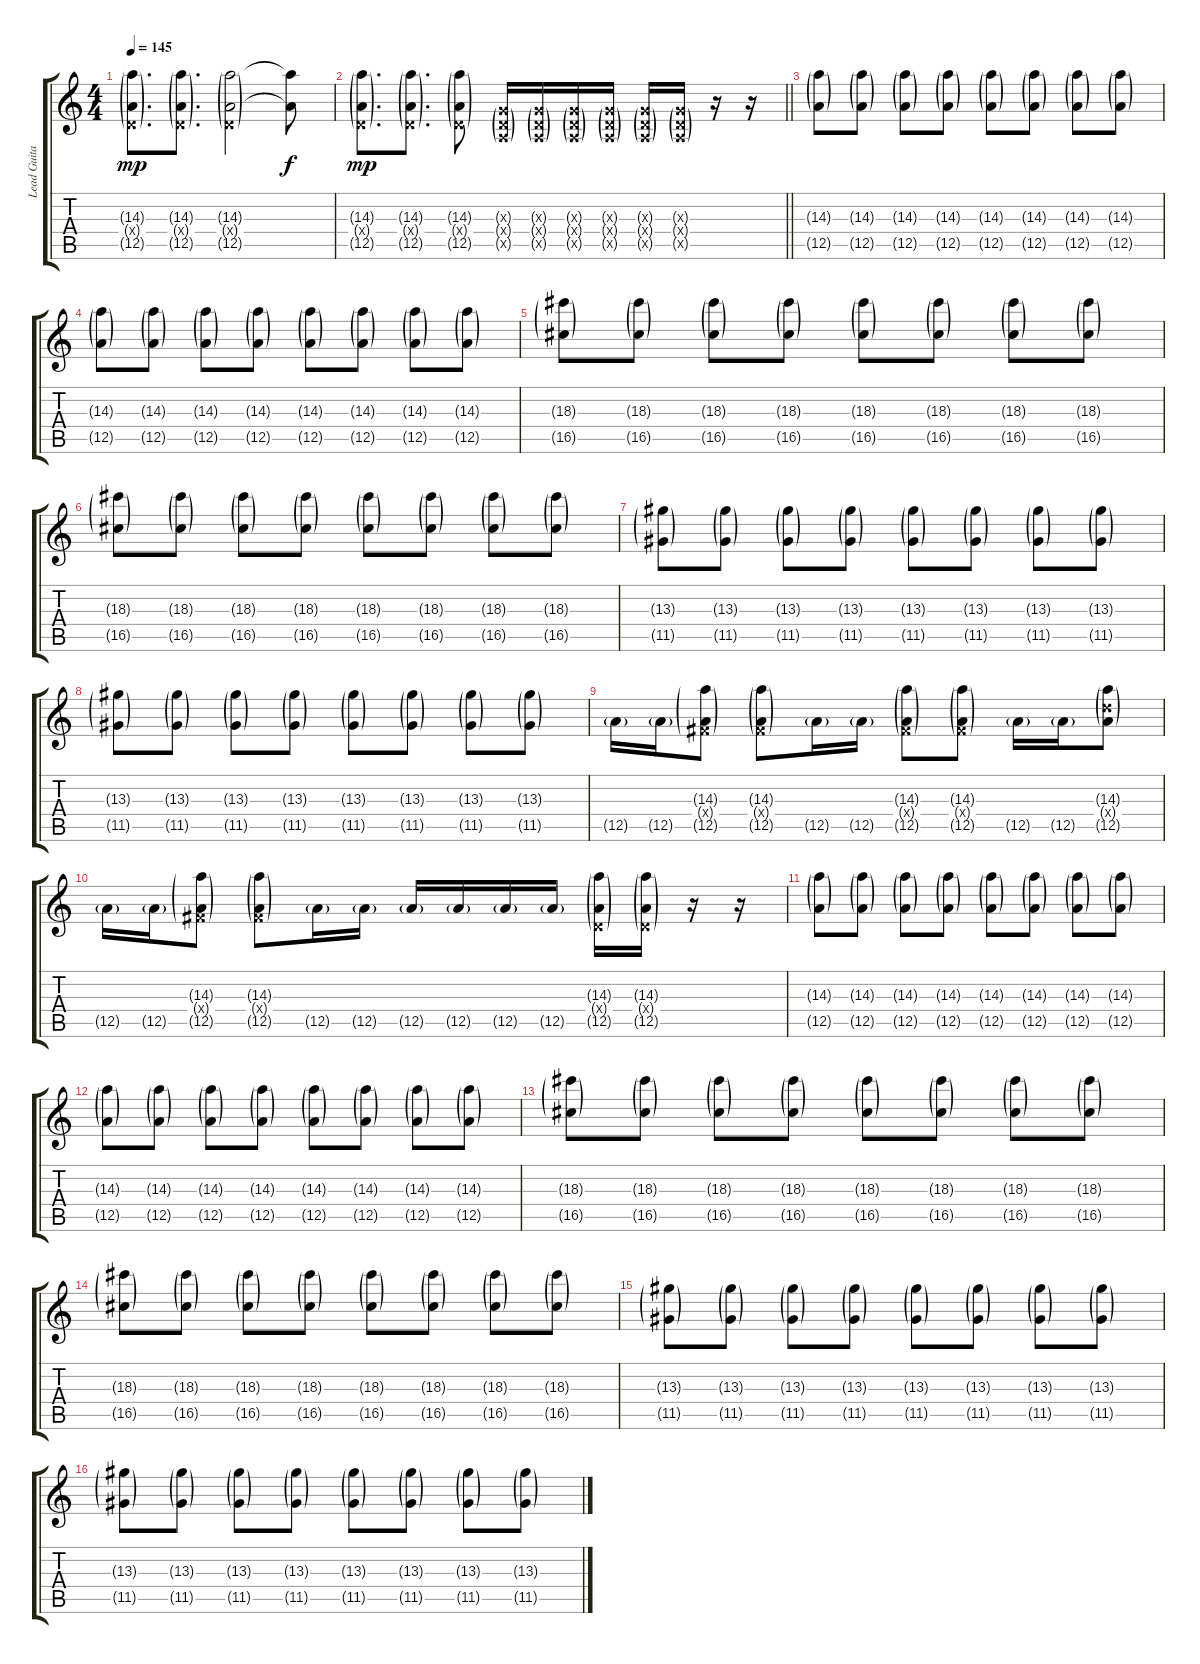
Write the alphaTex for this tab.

\track ("Lead Guitar 1" "Lead Guita") {instrument distortionguitar}
\staff {score tabs}
\tuning (E4 B3 G3 D3 A2 D2) {hide}
\ts (4 4)
\tempo 145
\clef g2
\ks c
(14.3{g} 0.4{g x} 12.5{g}).8{d dy mp} (14.3{g} 0.4{g x} 12.5{g}).8{d} (14.3{g} 0.4{g x} 12.5{g}).2 (14.3{t} 12.5{t}).8{dy f} |
\barLineRight lightlight
(14.3{g} 0.4{g x} 12.5{g}).8{d dy mp} (14.3{g} 0.4{g x} 12.5{g}).8{d} (14.3{g} 0.4{g x} 12.5{g}).8 (0.3{g x} 0.4{g x} 0.5{g x}).16 (0.3{g x} 0.4{g x} 0.5{g x}).16 (0.3{g x} 0.4{g x} 0.5{g x}).16 (0.3{g x} 0.4{g x} 0.5{g x}).16 (0.3{g x} 0.4{g x} 0.5{g x}).16 (0.3{g x} 0.4{g x} 0.5{g x}).16 r.16 r.16 |
\section ("" "")
(14.3{g} 12.5{g}).8 (14.3{g} 12.5{g}).8 (14.3{g} 12.5{g}).8 (14.3{g} 12.5{g}).8 (14.3{g} 12.5{g}).8 (14.3{g} 12.5{g}).8 (14.3{g} 12.5{g}).8 (14.3{g} 12.5{g}).8 |
(14.3{g} 12.5{g}).8 (14.3{g} 12.5{g}).8 (14.3{g} 12.5{g}).8 (14.3{g} 12.5{g}).8 (14.3{g} 12.5{g}).8 (14.3{g} 12.5{g}).8 (14.3{g} 12.5{g}).8 (14.3{g} 12.5{g}).8 |
(18.3{g} 16.5{g}).8 (18.3{g} 16.5{g}).8 (18.3{g} 16.5{g}).8 (18.3{g} 16.5{g}).8 (18.3{g} 16.5{g}).8 (18.3{g} 16.5{g}).8 (18.3{g} 16.5{g}).8 (18.3{g} 16.5{g}).8 |
(18.3{g} 16.5{g}).8 (18.3{g} 16.5{g}).8 (18.3{g} 16.5{g}).8 (18.3{g} 16.5{g}).8 (18.3{g} 16.5{g}).8 (18.3{g} 16.5{g}).8 (18.3{g} 16.5{g}).8 (18.3{g} 16.5{g}).8 |
(13.3{g} 11.5{g}).8 (13.3{g} 11.5{g}).8 (13.3{g} 11.5{g}).8 (13.3{g} 11.5{g}).8 (13.3{g} 11.5{g}).8 (13.3{g} 11.5{g}).8 (13.3{g} 11.5{g}).8 (13.3{g} 11.5{g}).8 |
(13.3{g} 11.5{g}).8 (13.3{g} 11.5{g}).8 (13.3{g} 11.5{g}).8 (13.3{g} 11.5{g}).8 (13.3{g} 11.5{g}).8 (13.3{g} 11.5{g}).8 (13.3{g} 11.5{g}).8 (13.3{g} 11.5{g}).8 |
12.5{g}.16 12.5{g}.16 (14.3{g} 4.4{g x} 12.5{g}).8 (14.3{g} 4.4{g x} 12.5{g}).8 12.5{g}.16 12.5{g}.16 (14.3{g} 4.4{g x} 12.5{g}).8 (14.3{g} 4.4{g x} 12.5{g}).8 12.5{g}.16 12.5{g}.16 (14.3{g} 12.4{g x} 12.5{g}).8 |
12.5{g}.16 12.5{g}.16 (14.3{g} 4.4{g x} 12.5{g}).8 (14.3{g} 4.4{g x} 12.5{g}).8 12.5{g}.16 12.5{g}.16 12.5{g}.16 12.5{g}.16 12.5{g}.16 12.5{g}.16 (14.3{g} 0.4{g x} 12.5{g}).16 (14.3{g} 0.4{g x} 12.5{g}).16 r.16 r.16 |
(14.3{g} 12.5{g}).8 (14.3{g} 12.5{g}).8 (14.3{g} 12.5{g}).8 (14.3{g} 12.5{g}).8 (14.3{g} 12.5{g}).8 (14.3{g} 12.5{g}).8 (14.3{g} 12.5{g}).8 (14.3{g} 12.5{g}).8 |
(14.3{g} 12.5{g}).8 (14.3{g} 12.5{g}).8 (14.3{g} 12.5{g}).8 (14.3{g} 12.5{g}).8 (14.3{g} 12.5{g}).8 (14.3{g} 12.5{g}).8 (14.3{g} 12.5{g}).8 (14.3{g} 12.5{g}).8 |
(18.3{g} 16.5{g}).8 (18.3{g} 16.5{g}).8 (18.3{g} 16.5{g}).8 (18.3{g} 16.5{g}).8 (18.3{g} 16.5{g}).8 (18.3{g} 16.5{g}).8 (18.3{g} 16.5{g}).8 (18.3{g} 16.5{g}).8 |
(18.3{g} 16.5{g}).8 (18.3{g} 16.5{g}).8 (18.3{g} 16.5{g}).8 (18.3{g} 16.5{g}).8 (18.3{g} 16.5{g}).8 (18.3{g} 16.5{g}).8 (18.3{g} 16.5{g}).8 (18.3{g} 16.5{g}).8 |
(13.3{g} 11.5{g}).8 (13.3{g} 11.5{g}).8 (13.3{g} 11.5{g}).8 (13.3{g} 11.5{g}).8 (13.3{g} 11.5{g}).8 (13.3{g} 11.5{g}).8 (13.3{g} 11.5{g}).8 (13.3{g} 11.5{g}).8 |
(13.3{g} 11.5{g}).8 (13.3{g} 11.5{g}).8 (13.3{g} 11.5{g}).8 (13.3{g} 11.5{g}).8 (13.3{g} 11.5{g}).8 (13.3{g} 11.5{g}).8 (13.3{g} 11.5{g}).8 (13.3{g} 11.5{g}).8
